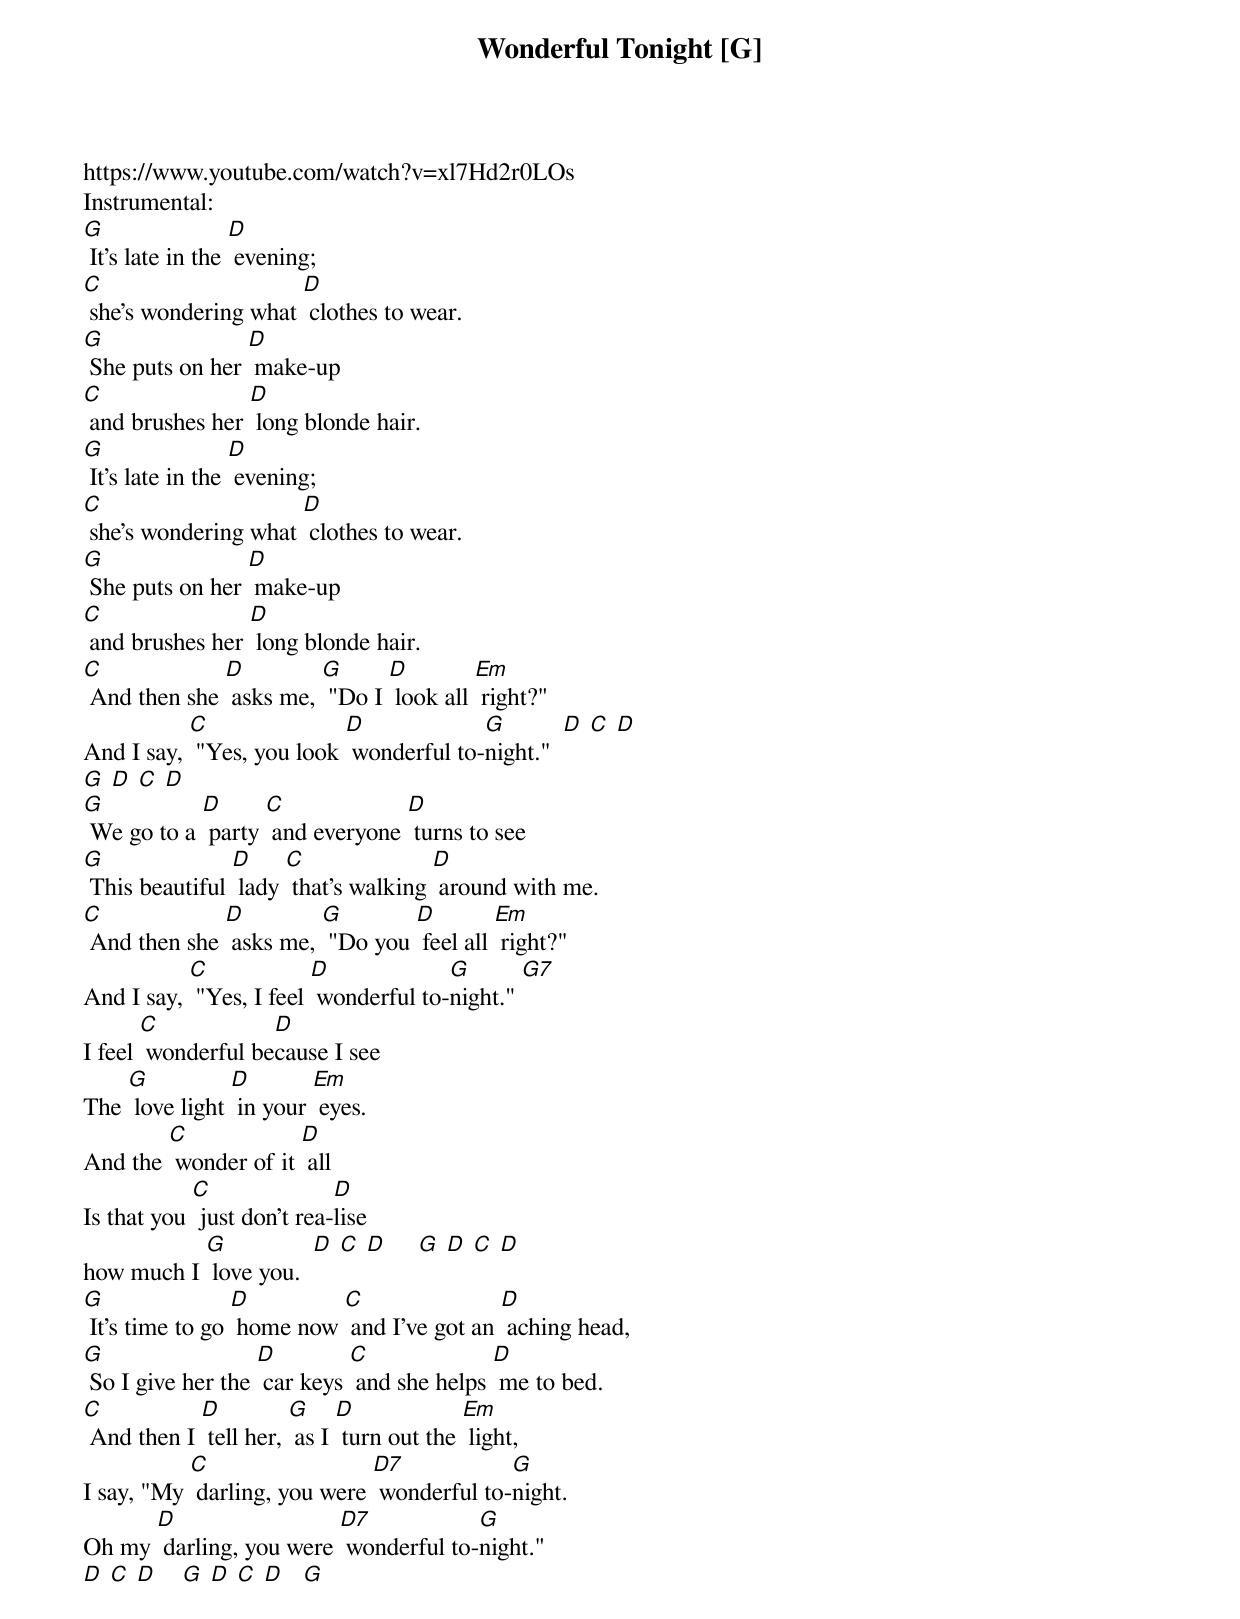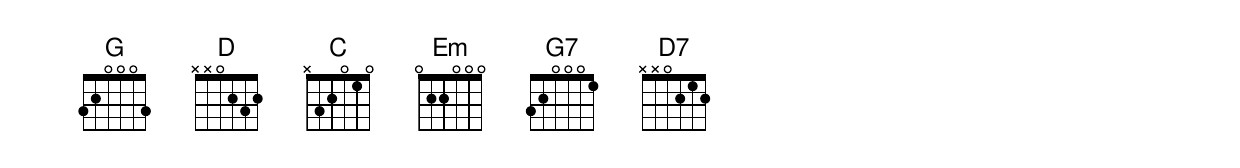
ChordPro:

{t: Wonderful Tonight [G] }
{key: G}
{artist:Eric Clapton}
https://www.youtube.com/watch?v=xl7Hd2r0LOs
{c: }
Instrumental:
[G] It's late in the [D] evening;
[C] she's wondering what [D] clothes to wear.
[G] She puts on her [D] make-up
[C] and brushes her [D] long blonde hair.
{c: }
[G] It's late in the [D] evening;
[C] she's wondering what [D] clothes to wear.
[G] She puts on her [D] make-up
[C] and brushes her [D] long blonde hair.
[C] And then she [D] asks me, [G] "Do I [D] look all [Em] right?"
And I say, [C] "Yes, you look [D] wonderful to-[G]night."  [D] [C] [D]
{c: }
[G] [D] [C] [D]
[G] We go to a [D] party [C] and everyone [D] turns to see
[G] This beautiful [D] lady [C] that's walking [D] around with me.
[C] And then she [D] asks me, [G] "Do you [D] feel all [Em] right?"
And I say, [C] "Yes, I feel [D] wonderful to-[G]night." [G7]
{c: }
I feel [C] wonderful be[D]cause I see
The [G] love light [D] in your [Em] eyes.
And the [C] wonder of it [D] all
Is that you [C] just don't rea-[D]lise
how much I [G] love you.  [D] [C] [D]     [G] [D] [C] [D]
{c: }
[G] It's time to go [D] home now [C] and I've got an [D] aching head,
[G] So I give her the [D] car keys [C] and she helps [D] me to bed.
[C] And then I [D] tell her, [G] as I [D] turn out the [Em] light,
I say, "My [C] darling, you were [D7] wonderful to-[G]night.
Oh my [D] darling, you were [D7] wonderful to-[G]night."
{c: }
[D] [C] [D]    [G] [D] [C] [D]   [G]
